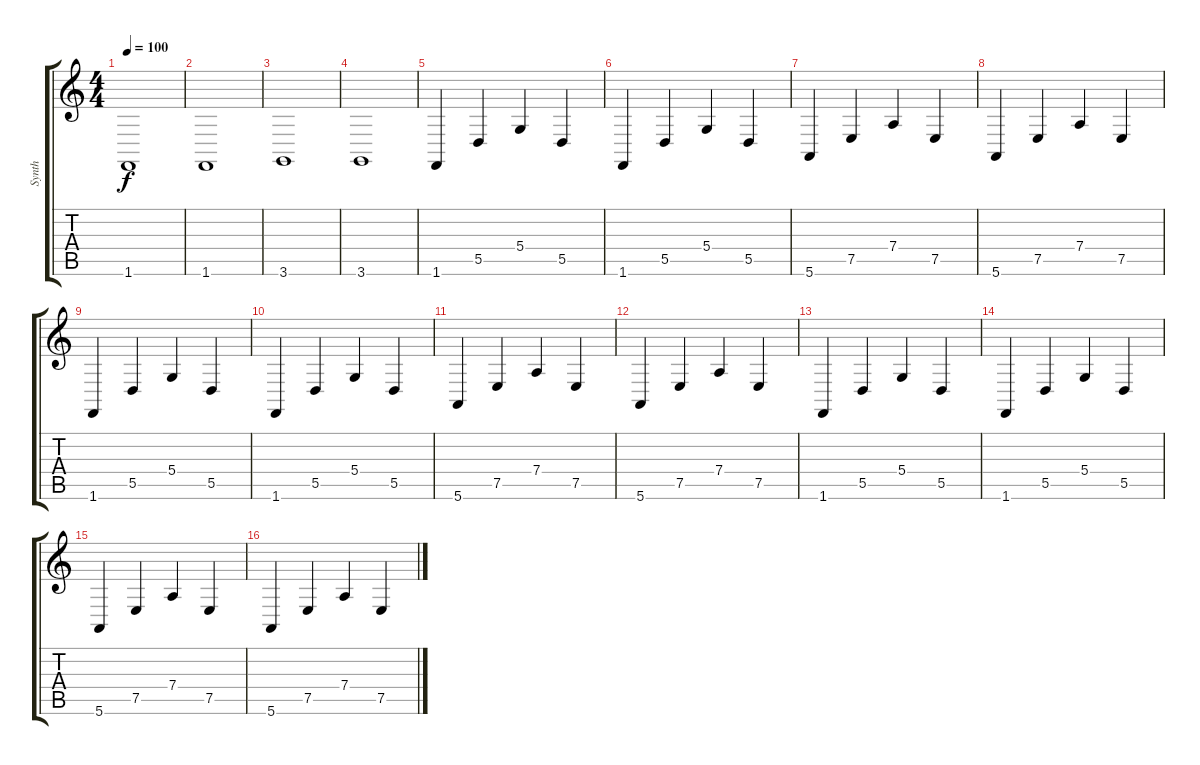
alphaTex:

\track ("Synth" "Synth") {instrument pad4choir}
\staff {score tabs}
\tuning (E4 B3 G3 D3 A2 E2) {hide}
\ts (4 4)
\tempo 100
\clef g2
\ks c
1.6.1{dy f} |
1.6.1 |
3.6.1 |
3.6.1 |
1.6.4 5.5.4 5.4.4 5.5.4 |
1.6.4 5.5.4 5.4.4 5.5.4 |
5.6.4 7.5.4 7.4.4 7.5.4 |
5.6.4 7.5.4 7.4.4 7.5.4 |
1.6.4 5.5.4 5.4.4 5.5.4 |
1.6.4 5.5.4 5.4.4 5.5.4 |
5.6.4 7.5.4 7.4.4 7.5.4 |
5.6.4 7.5.4 7.4.4 7.5.4 |
1.6.4 5.5.4 5.4.4 5.5.4 |
1.6.4 5.5.4 5.4.4 5.5.4 |
5.6.4 7.5.4 7.4.4 7.5.4 |
5.6.4 7.5.4 7.4.4 7.5.4
